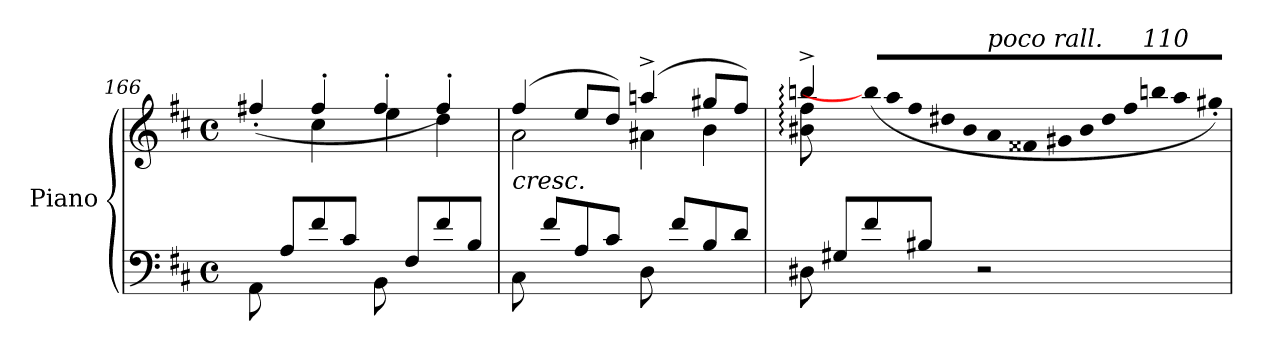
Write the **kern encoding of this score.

**kern	**kern
*part1	*part1
*staff2	*staff1
*I"Piano	*
*I'Pno	*
!!LO:LB:g=z
*clefF4	*clefG2
*k[f#c#]	*k[f#c#]
*M4/4	*M4/4
*met(c)	*met(c)
=166	=166
*	*^
8AA\	(4ff#X'/	4ryy
8A/L	.	.
8f#/	4ff#'/	4cc#\
8c#/J	.	.
8BB\	4ff#'/	4ee\
8F#/L	.	.
8f#/	4ff#'/)	4dd\
8B/J	.	.
=167	=167	=167
!	!LO:TX:b:i:t=cresc.	!
8C#\	(4ff#/	2a\
8f#/L	.	.
8A/	8ee/L	.
8c#/J	8dd/J)	.
8D\	(4aan^/	4a#X\
8f#/L	.	.
8B/	8gg#X/L	4b\
8d/J	8ff#/J)	.
=168	=168	=168
*	*	*^
8D#X\	4bbn^/	8b#X\: 8ff#\:	4b#yy: 4ff#yy: [4bbyy:
8G#X/L	.	960%841ryy	.
*	*Xtuplet	*	*
!	!LO:N:vis=16	!	!
8f#/	(1920%103bb/LL]	.	960%721ryy
!	!LO:N:vis=16	!	!
.	1920%103aa/	.	.
!	!LO:N:vis=16	!	!
.	1920%103ff#/	.	.
8B#X/J	.	.	.
!	!LO:N:vis=16	!	!
.	1920%103dd#X/	.	.
!	!LO:N:vis=16	!	!
.	1920%103b#/	.	.
2r	.	.	.
!	!LO:TX:a:i:t=poco rall.	!	!
!	!LO:N:vis=16	!	!
.	1920%103a/	.	.
!	!LO:N:vis=16	!	!
.	1920%103f##X/	.	.
!	!LO:N:vis=16	!	!
.	1920%103g#X/	.	.
!	!LO:N:vis=16	!	!
.	1920%103b#/	.	.
!	!LO:N:vis=16	!	!
.	1920%103dd#/	.	.
!	!LO:N:vis=16	!	!
.	1920%103ff#/	.	.
!	!LO:TX:a:i:t=110	!	!
!	!LO:N:vis=16	!	!
.	1920%103bbn/	.	.
!	!LO:N:vis=16	!	!
.	1920%103aa/	.	.
!	!LO:N:vis=16	!	!
.	1920%103gg#X'/JJ)	.	.
960ryy	.	.	.
*	*v	*v	*v
=	=
*-	*-
